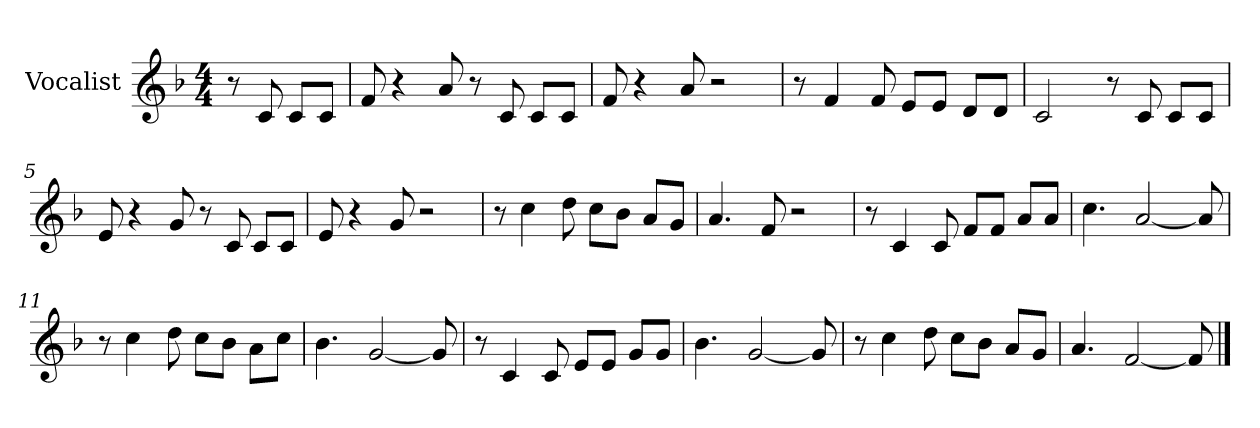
**kern
*part1
*staff1
*I"Vocalist
*k[b-]
*F:
*M4/4
=
8r
8c
8cL
8cJ
=1
8f
4r
8a
8r
8c
8cL
8cJ
=2
8f
4r
8a
2r
=3
8r
4f
8f
8eL
8eJ
8dL
8dJ
=4
2c
8r
8c
8cL
8cJ
=5
8e
4r
8g
8r
8c
8cL
8cJ
=6
8e
4r
8g
2r
=7
8r
4cc
8dd
8ccL
8b-J
8aL
8gJ
=8
4.a
8f
2r
=9
8r
4c
8c
8fL
8fJ
8aL
8aJ
=10
4.cc
[2a
8a]
=11
8r
4cc
8dd
8ccL
8b-J
8aL
8ccJ
=12
4.b-
[2g
8g]
=13
8r
4c
8c
8eL
8eJ
8gL
8gJ
=14
4.b-
[2g
8g]
=15
8r
4cc
8dd
8ccL
8b-J
8aL
8gJ
=16
4.a
[2f
8f]
==
*-
